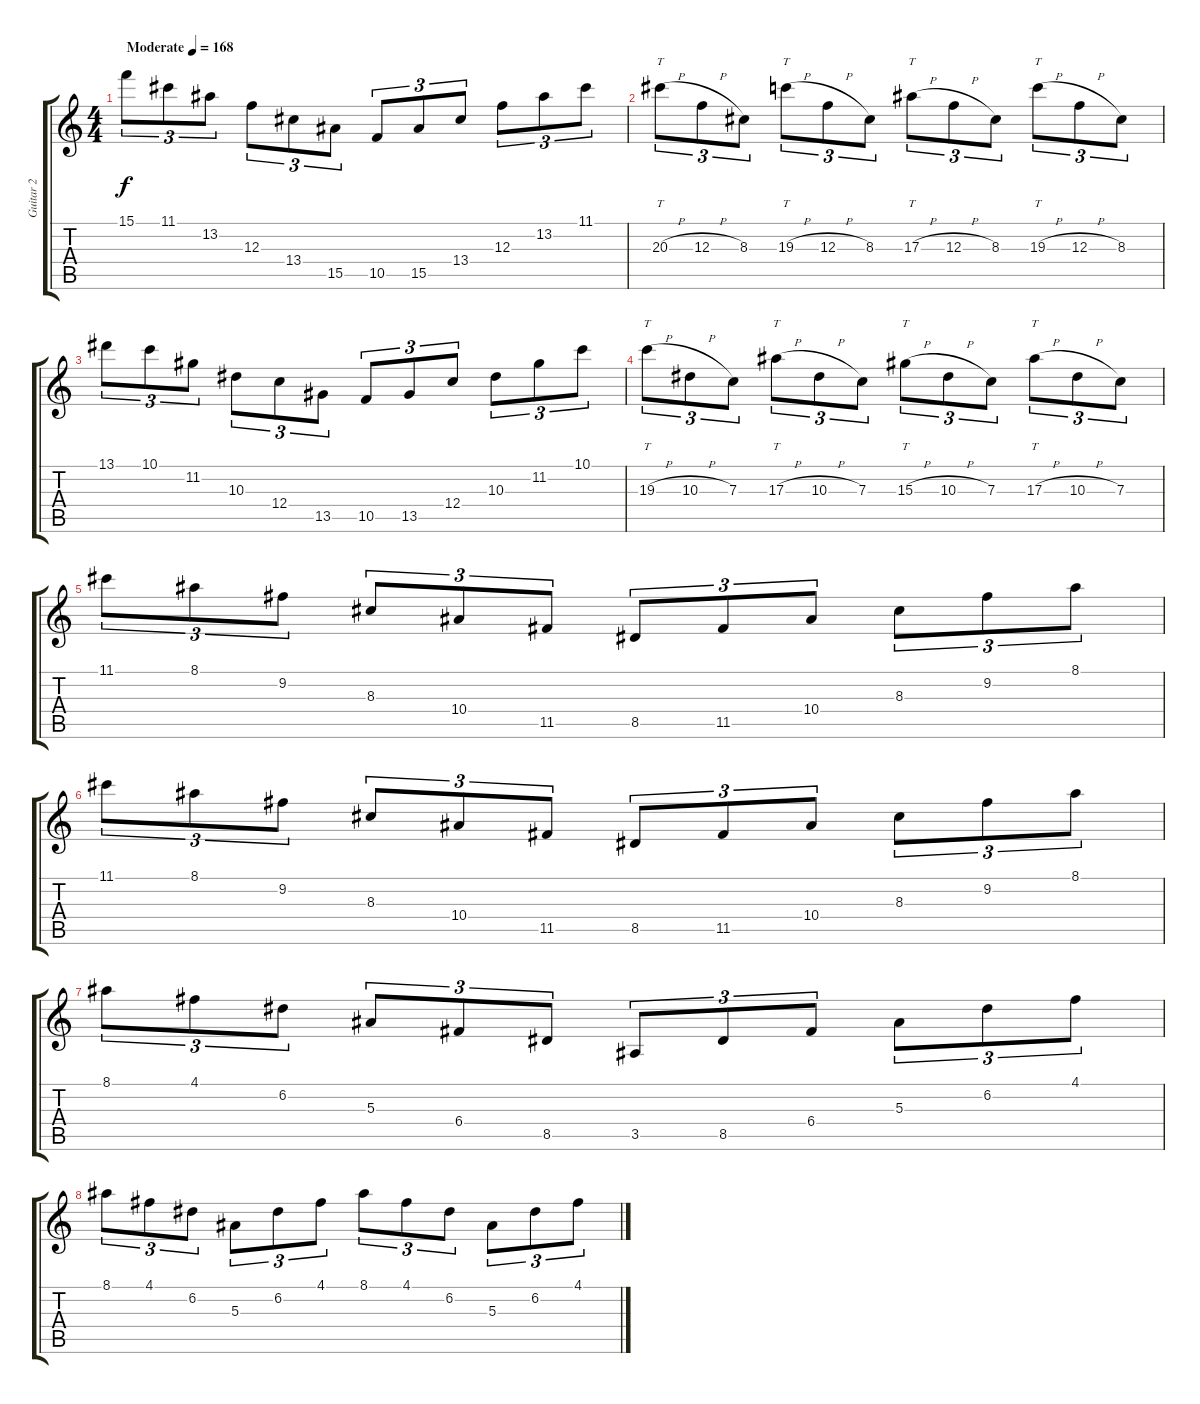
\track ("Guitar 2" "Guitar 2") {instrument distortionguitar}
\staff {score tabs}
\tuning (D4 A3 F3 C3 G2 C2) {hide}
\ts (4 4)
\tempo (168 "Moderate")
\clef g2
\ks c
15.1.8{tu (3 2) dy f instrument distortionguitar} 11.1.8{tu (3 2)} 13.2.8{tu (3 2)} 12.3.8{tu (3 2)} 13.4.8{tu (3 2)} 15.5.8{tu (3 2)} 10.5.8{tu (3 2)} 15.5.8{tu (3 2)} 13.4.8{tu (3 2)} 12.3.8{tu (3 2)} 13.2.8{tu (3 2)} 11.1.8{tu (3 2)} |
20.3{h}.8{tt tu (3 2)} 12.3{h}.8{tu (3 2)} 8.3.8{tu (3 2)} 19.3{h}.8{tt tu (3 2)} 12.3{h}.8{tu (3 2)} 8.3.8{tu (3 2)} 17.3{h}.8{tt tu (3 2)} 12.3{h}.8{tu (3 2)} 8.3.8{tu (3 2)} 19.3{h}.8{tt tu (3 2)} 12.3{h}.8{tu (3 2)} 8.3.8{tu (3 2)} |
13.1.8{tu (3 2)} 10.1.8{tu (3 2)} 11.2.8{tu (3 2)} 10.3.8{tu (3 2)} 12.4.8{tu (3 2)} 13.5.8{tu (3 2)} 10.5.8{tu (3 2)} 13.5.8{tu (3 2)} 12.4.8{tu (3 2)} 10.3.8{tu (3 2)} 11.2.8{tu (3 2)} 10.1.8{tu (3 2)} |
19.3{h}.8{tt tu (3 2)} 10.3{h}.8{tu (3 2)} 7.3.8{tu (3 2)} 17.3{h}.8{tt tu (3 2)} 10.3{h}.8{tu (3 2)} 7.3.8{tu (3 2)} 15.3{h}.8{tt tu (3 2)} 10.3{h}.8{tu (3 2)} 7.3.8{tu (3 2)} 17.3{h}.8{tt tu (3 2)} 10.3{h}.8{tu (3 2)} 7.3.8{tu (3 2)} |
11.1.8{tu (3 2)} 8.1.8{tu (3 2)} 9.2.8{tu (3 2)} 8.3.8{tu (3 2)} 10.4.8{tu (3 2)} 11.5.8{tu (3 2)} 8.5.8{tu (3 2)} 11.5.8{tu (3 2)} 10.4.8{tu (3 2)} 8.3.8{tu (3 2)} 9.2.8{tu (3 2)} 8.1.8{tu (3 2)} |
11.1.8{tu (3 2)} 8.1.8{tu (3 2)} 9.2.8{tu (3 2)} 8.3.8{tu (3 2)} 10.4.8{tu (3 2)} 11.5.8{tu (3 2)} 8.5.8{tu (3 2)} 11.5.8{tu (3 2)} 10.4.8{tu (3 2)} 8.3.8{tu (3 2)} 9.2.8{tu (3 2)} 8.1.8{tu (3 2)} |
8.1.8{tu (3 2)} 4.1.8{tu (3 2)} 6.2.8{tu (3 2)} 5.3.8{tu (3 2)} 6.4.8{tu (3 2)} 8.5.8{tu (3 2)} 3.5.8{tu (3 2)} 8.5.8{tu (3 2)} 6.4.8{tu (3 2)} 5.3.8{tu (3 2)} 6.2.8{tu (3 2)} 4.1.8{tu (3 2)} |
8.1.8{tu (3 2)} 4.1.8{tu (3 2)} 6.2.8{tu (3 2)} 5.3.8{tu (3 2)} 6.2.8{tu (3 2)} 4.1.8{tu (3 2)} 8.1.8{tu (3 2)} 4.1.8{tu (3 2)} 6.2.8{tu (3 2)} 5.3.8{tu (3 2)} 6.2.8{tu (3 2)} 4.1.8{tu (3 2)}
